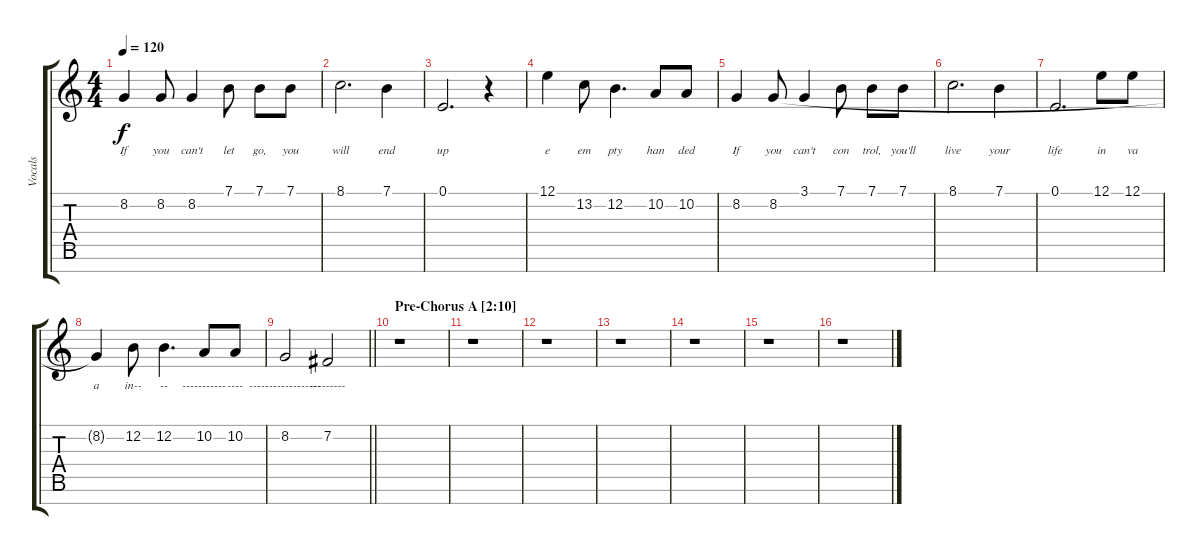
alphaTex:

\track ("Vocals" "Vocals") {instrument synthvoice}
\staff {score tabs}
\tuning (E4 B3 G3 D3 A2 E2 B1) {hide}
\ts (4 4)
\tempo 120
\clef g2
\ks c
8.2.4{lyrics (0 "If") lyrics (1 "") lyrics (2 "") lyrics (3 "") lyrics (4 "") dy f} 8.2.8{lyrics (0 "you") lyrics (1 "") lyrics (2 "") lyrics (3 "") lyrics (4 "")} 8.2.4{lyrics (0 "can't") lyrics (1 "") lyrics (2 "") lyrics (3 "") lyrics (4 "")} 7.1.8{lyrics (0 "let") lyrics (1 "") lyrics (2 "") lyrics (3 "") lyrics (4 "")} 7.1.8{lyrics (0 "go,") lyrics (1 "") lyrics (2 "") lyrics (3 "") lyrics (4 "")} 7.1.8{lyrics (0 "you") lyrics (1 "") lyrics (2 "") lyrics (3 "") lyrics (4 "")} |
8.1.2{d lyrics (0 "will") lyrics (1 "") lyrics (2 "") lyrics (3 "") lyrics (4 "")} 7.1.4{lyrics (0 "end") lyrics (1 "") lyrics (2 "") lyrics (3 "") lyrics (4 "")} |
0.1.2{d lyrics (0 "up") lyrics (1 "") lyrics (2 "") lyrics (3 "") lyrics (4 "")} r.4 |
12.1.4{lyrics (0 "e") lyrics (1 "") lyrics (2 "") lyrics (3 "") lyrics (4 "")} 13.2.8{lyrics (0 "em") lyrics (1 "") lyrics (2 "") lyrics (3 "") lyrics (4 "")} 12.2.4{d lyrics (0 "pty") lyrics (1 "") lyrics (2 "") lyrics (3 "") lyrics (4 "")} 10.2.8{lyrics (0 "han") lyrics (1 "") lyrics (2 "") lyrics (3 "") lyrics (4 "")} 10.2.8{lyrics (0 "ded") lyrics (1 "") lyrics (2 "") lyrics (3 "") lyrics (4 "")} |
8.2.4{lyrics (0 "If") lyrics (1 "") lyrics (2 "") lyrics (3 "") lyrics (4 "")} 8.2.8{lyrics (0 "you") lyrics (1 "") lyrics (2 "") lyrics (3 "") lyrics (4 "")} 3.1.4{lyrics (0 "can't") lyrics (1 "") lyrics (2 "") lyrics (3 "") lyrics (4 "")} 7.1.8{lyrics (0 "con") lyrics (1 "") lyrics (2 "") lyrics (3 "") lyrics (4 "")} 7.1.8{lyrics (0 "trol,") lyrics (1 "") lyrics (2 "") lyrics (3 "") lyrics (4 "")} 7.1.8{lyrics (0 "you'll") lyrics (1 "") lyrics (2 "") lyrics (3 "") lyrics (4 "")} |
8.1.2{d lyrics (0 "live") lyrics (1 "") lyrics (2 "") lyrics (3 "") lyrics (4 "")} 7.1.4{lyrics (0 "your") lyrics (1 "") lyrics (2 "") lyrics (3 "") lyrics (4 "")} |
0.1.2{d lyrics (0 "life") lyrics (1 "") lyrics (2 "") lyrics (3 "") lyrics (4 "")} 12.1.8{lyrics (0 "in") lyrics (1 "") lyrics (2 "") lyrics (3 "") lyrics (4 "")} 12.1.8{lyrics (0 "va") lyrics (1 "") lyrics (2 "") lyrics (3 "") lyrics (4 "")} |
8.2{t}.4{lyrics (0 "a") lyrics (1 "") lyrics (2 "") lyrics (3 "") lyrics (4 "")} 12.2.8{lyrics (0 "in--") lyrics (1 "") lyrics (2 "") lyrics (3 "") lyrics (4 "")} 12.2.4{d lyrics (0 "--") lyrics (1 "") lyrics (2 "") lyrics (3 "") lyrics (4 "")} 10.2.8{lyrics (0 "-----------") lyrics (1 "") lyrics (2 "") lyrics (3 "") lyrics (4 "")} 10.2.8{lyrics (0 "----") lyrics (1 "") lyrics (2 "") lyrics (3 "") lyrics (4 "")} |
\barLineRight lightlight
8.2.2{lyrics (0 "------------------") lyrics (1 "") lyrics (2 "") lyrics (3 "") lyrics (4 "")} 7.2.2{lyrics (0 "---------") lyrics (1 "") lyrics (2 "") lyrics (3 "") lyrics (4 "")} |
\section ("" "Pre-Chorus A [2:10]")
r.1 |
r.1 |
r.1 |
r.1 |
r.1 |
r.1 |
r.1
